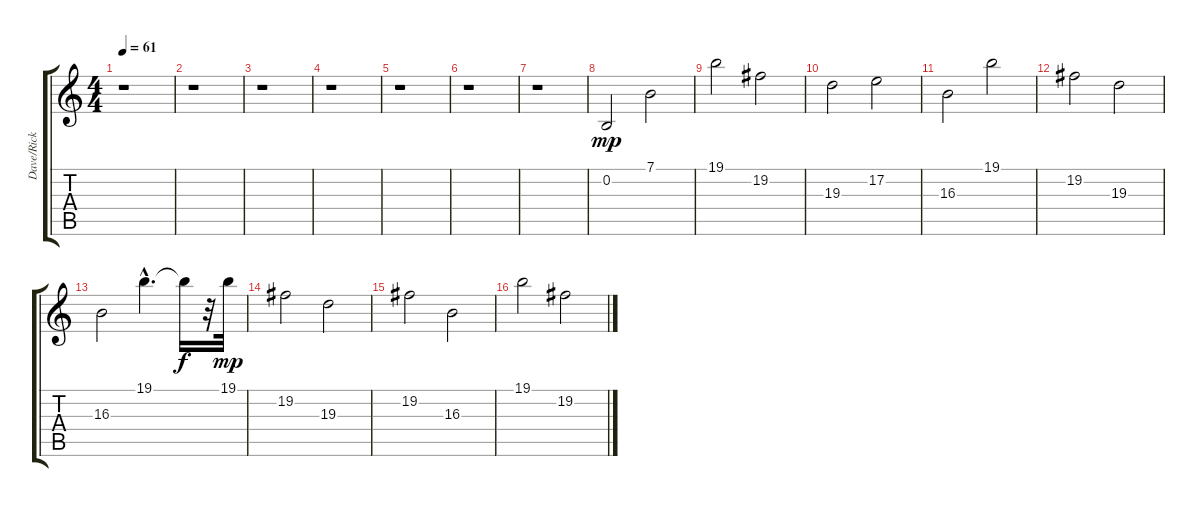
\track ("Dave/Rick" "Dave/Rick") {instrument synthstrings1}
\staff {score tabs}
\tuning (E4 B3 G3 D3 A2 E2) {hide}
\ts (4 4)
\tempo 61
\clef g2
\ks c
r.1{dy f} |
r.1 |
r.1 |
r.1 |
r.1 |
r.1 |
r.1 |
0.2.2{dy mp volume 12 instrument synthstrings1} 7.1.2 |
19.1.2 19.2.2 |
19.3.2 17.2.2 |
16.3.2 19.1.2 |
19.2.2 19.3.2 |
16.3.2 19.1{hac}.4{d} 19.1{t}.16{dy f} r.32 19.1.32{dy mp} |
19.2.2 19.3.2 |
19.2.2 16.3.2 |
19.1.2 19.2.2
